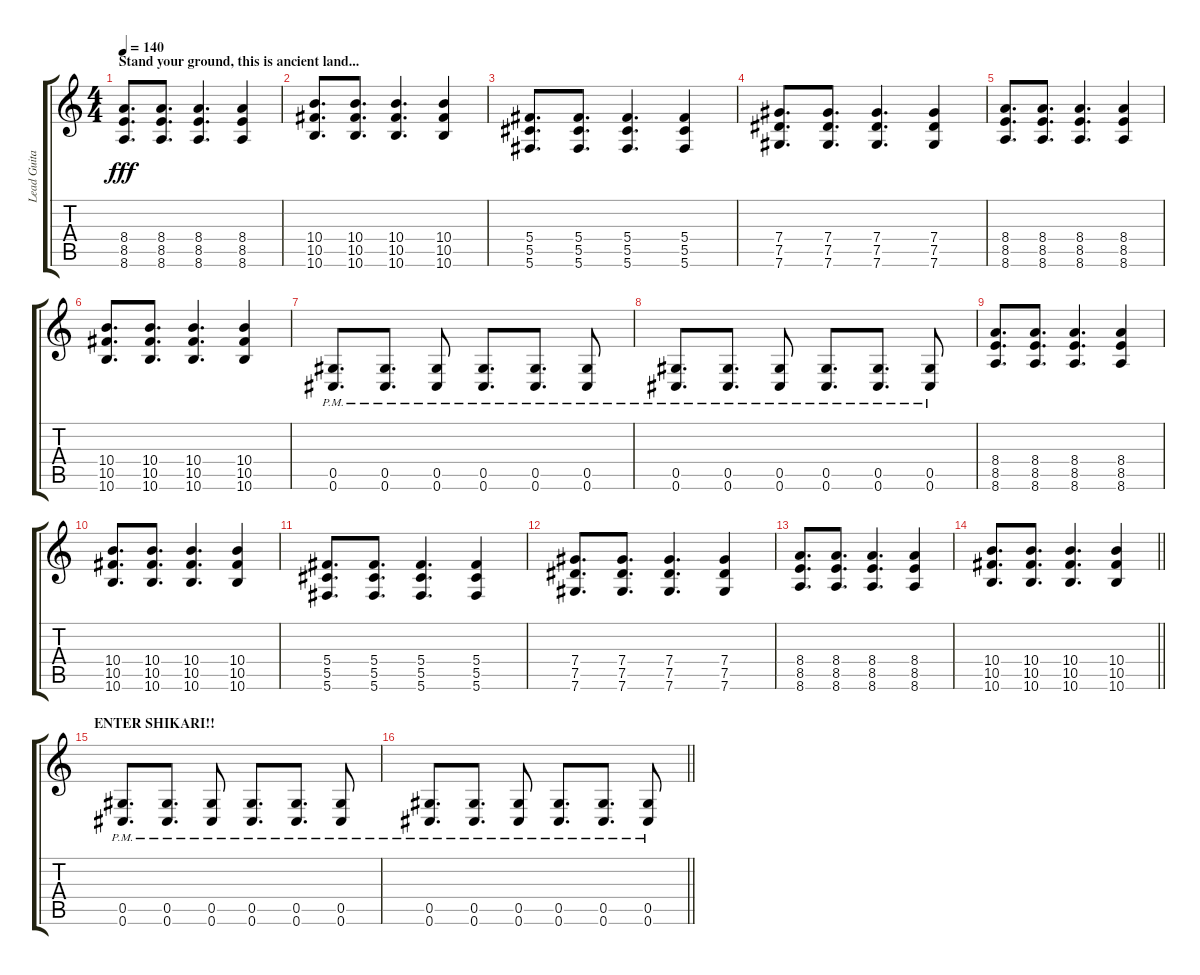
\track ("Lead Guitar- Rory" "Lead Guita") {instrument overdrivenguitar}
\staff {score tabs}
\tuning (Eb4 Bb3 Gb3 Db3 Ab2 Db2) {hide}
\ts (4 4)
\section ("" "Stand your ground, this is ancient land...")
\tempo 140
\clef g2
\ks c
(8.4 8.5 8.6).8{d dy fff} (8.4 8.5 8.6).8{d} (8.4 8.5 8.6).4{d} (8.4 8.5 8.6).4 |
(10.4 10.5 10.6).8{d} (10.4 10.5 10.6).8{d} (10.4 10.5 10.6).4{d} (10.4 10.5 10.6).4 |
(5.4 5.5 5.6).8{d} (5.4 5.5 5.6).8{d} (5.4 5.5 5.6).4{d} (5.4 5.5 5.6).4 |
(7.4 7.5 7.6).8{d} (7.4 7.5 7.6).8{d} (7.4 7.5 7.6).4{d} (7.4 7.5 7.6).4 |
(8.4 8.5 8.6).8{d} (8.4 8.5 8.6).8{d} (8.4 8.5 8.6).4{d} (8.4 8.5 8.6).4 |
(10.4 10.5 10.6).8{d} (10.4 10.5 10.6).8{d} (10.4 10.5 10.6).4{d} (10.4 10.5 10.6).4 |
(0.5{pm} 0.6{pm}).8{d} (0.5{pm} 0.6{pm}).8{d} (0.5{pm} 0.6{pm}).8 (0.5{pm} 0.6{pm}).8{d} (0.5{pm} 0.6{pm}).8{d} (0.5{pm} 0.6{pm}).8 |
(0.5{pm} 0.6{pm}).8{d} (0.5{pm} 0.6{pm}).8{d} (0.5{pm} 0.6{pm}).8 (0.5{pm} 0.6{pm}).8{d} (0.5{pm} 0.6{pm}).8{d} (0.5{pm} 0.6{pm}).8 |
(8.4 8.5 8.6).8{d} (8.4 8.5 8.6).8{d} (8.4 8.5 8.6).4{d} (8.4 8.5 8.6).4 |
(10.4 10.5 10.6).8{d} (10.4 10.5 10.6).8{d} (10.4 10.5 10.6).4{d} (10.4 10.5 10.6).4 |
(5.4 5.5 5.6).8{d} (5.4 5.5 5.6).8{d} (5.4 5.5 5.6).4{d} (5.4 5.5 5.6).4 |
(7.4 7.5 7.6).8{d} (7.4 7.5 7.6).8{d} (7.4 7.5 7.6).4{d} (7.4 7.5 7.6).4 |
(8.4 8.5 8.6).8{d} (8.4 8.5 8.6).8{d} (8.4 8.5 8.6).4{d} (8.4 8.5 8.6).4 |
\barLineRight lightlight
(10.4 10.5 10.6).8{d} (10.4 10.5 10.6).8{d} (10.4 10.5 10.6).4{d} (10.4 10.5 10.6).4 |
\section ("" "ENTER SHIKARI!!")
(0.5{pm} 0.6{pm}).8{d} (0.5{pm} 0.6{pm}).8{d} (0.5{pm} 0.6{pm}).8 (0.5{pm} 0.6{pm}).8{d} (0.5{pm} 0.6{pm}).8{d} (0.5{pm} 0.6{pm}).8 |
\barLineRight lightlight
(0.5{pm} 0.6{pm}).8{d} (0.5{pm} 0.6{pm}).8{d} (0.5{pm} 0.6{pm}).8 (0.5{pm} 0.6{pm}).8{d} (0.5{pm} 0.6{pm}).8{d} (0.5{pm} 0.6{pm}).8
